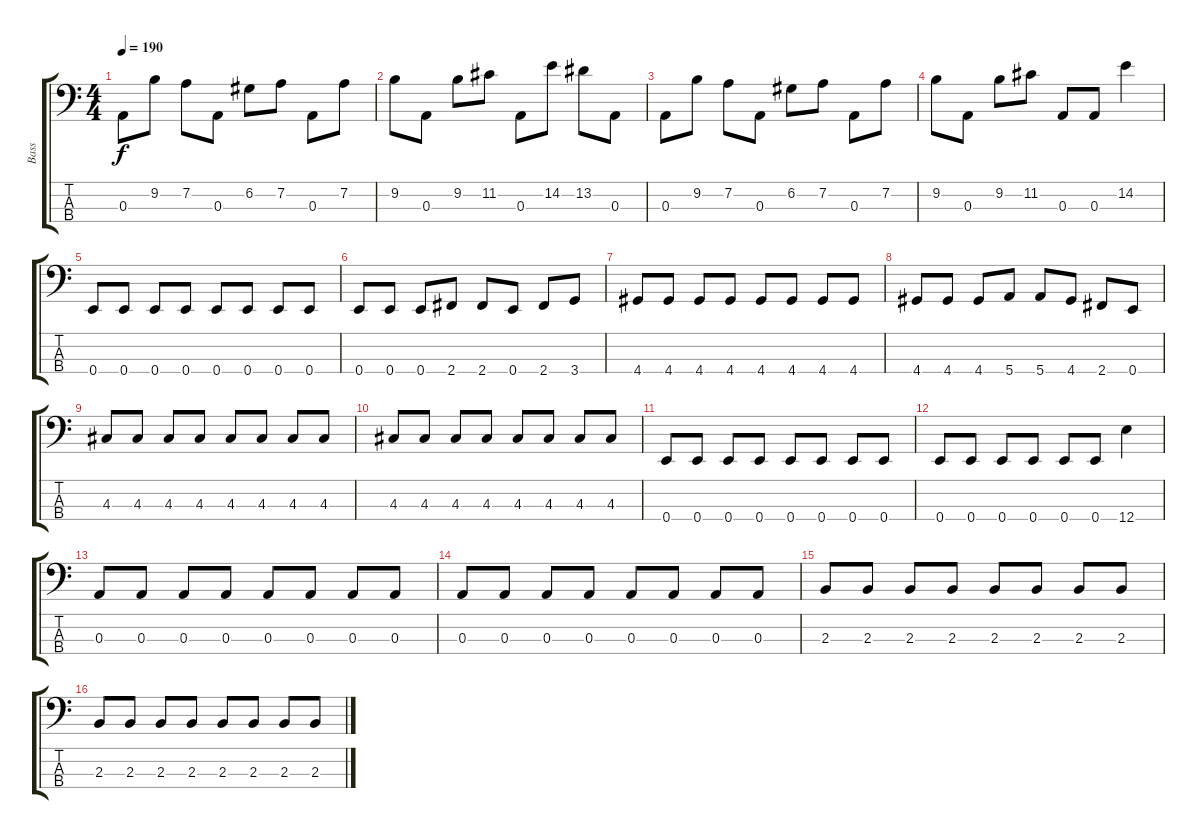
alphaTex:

\track ("Bass" "Bass") {instrument electricbasspick}
\staff {score tabs}
\tuning (G2 D2 A1 E1) {hide}
\ts (4 4)
\tempo 190
\clef f4
\ks c
0.3{t}.8{dy f} 9.2.8 7.2.8 0.3.8 6.2.8 7.2.8 0.3.8 7.2.8 |
9.2.8 0.3.8 9.2.8 11.2.8 0.3.8 14.2.8 13.2.8 0.3.8 |
0.3.8 9.2.8 7.2.8 0.3.8 6.2.8 7.2.8 0.3.8 7.2.8 |
9.2.8 0.3.8 9.2.8 11.2.8 0.3.8 0.3.8 14.2.4 |
0.4.8 0.4.8 0.4.8 0.4.8 0.4.8 0.4.8 0.4.8 0.4.8 |
0.4.8 0.4.8 0.4.8 2.4.8 2.4.8 0.4.8 2.4.8 3.4.8 |
4.4.8 4.4.8 4.4.8 4.4.8 4.4.8 4.4.8 4.4.8 4.4.8 |
4.4.8 4.4.8 4.4.8 5.4.8 5.4.8 4.4.8 2.4.8 0.4.8 |
4.3.8 4.3.8 4.3.8 4.3.8 4.3.8 4.3.8 4.3.8 4.3.8 |
4.3.8 4.3.8 4.3.8 4.3.8 4.3.8 4.3.8 4.3.8 4.3.8 |
0.4.8 0.4.8 0.4.8 0.4.8 0.4.8 0.4.8 0.4.8 0.4.8 |
0.4.8 0.4.8 0.4.8 0.4.8 0.4.8 0.4.8 12.4.4 |
0.3.8 0.3.8 0.3.8 0.3.8 0.3.8 0.3.8 0.3.8 0.3.8 |
0.3.8 0.3.8 0.3.8 0.3.8 0.3.8 0.3.8 0.3.8 0.3.8 |
2.3.8 2.3.8 2.3.8 2.3.8 2.3.8 2.3.8 2.3.8 2.3.8 |
2.3.8 2.3.8 2.3.8 2.3.8 2.3.8 2.3.8 2.3.8 2.3.8
